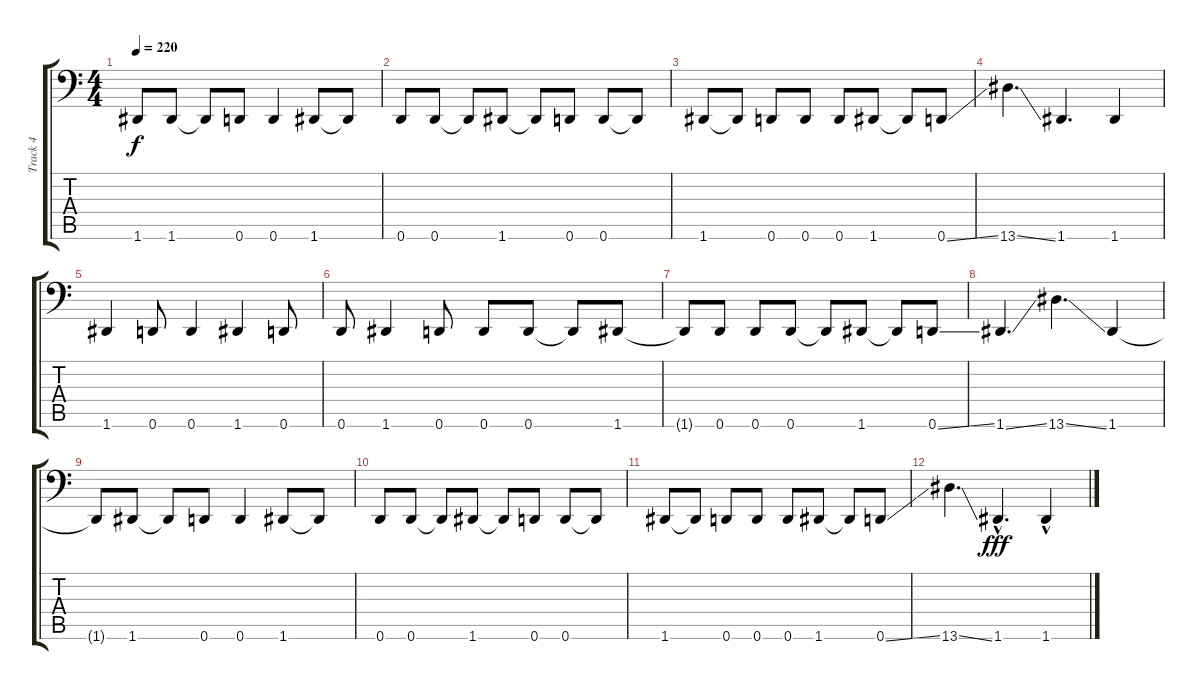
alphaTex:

\track ("Track 4" "Track 4") {instrument electricbassfinger}
\staff {score tabs}
\tuning (D3 A2 F2 C2 G1 D1) {hide}
\ts (4 4)
\tempo 220
\clef f4
\ks c
1.6{t}.8{dy f} 1.6.8 1.6{t}.8 0.6.8 0.6.4 1.6.8 1.6{t}.8 |
0.6.8 0.6.8 0.6{t}.8 1.6.8 1.6{t}.8 0.6.8 0.6.8 0.6{t}.8 |
1.6.8 1.6{t}.8 0.6.8 0.6.8 0.6.8 1.6.8 1.6{t}.8 0.6{ss}.8 |
13.6{ss}.4{d} 1.6.4{d} 1.6.4 |
1.6.4 0.6.8 0.6.4 1.6.4 0.6.8 |
0.6.8 1.6.4 0.6.8 0.6.8 0.6.8 0.6{t}.8 1.6.8 |
1.6{t}.8 0.6.8 0.6.8 0.6.8 0.6{t}.8 1.6.8 1.6{t}.8 0.6{ss}.8 |
1.6{ss}.4{d} 13.6{ss}.4{d} 1.6.4 |
1.6{t}.8 1.6.8 1.6{t}.8 0.6.8 0.6.4 1.6.8 1.6{t}.8 |
0.6.8 0.6.8 0.6{t}.8 1.6.8 1.6{t}.8 0.6.8 0.6.8 0.6{t}.8 |
1.6.8 1.6{t}.8 0.6.8 0.6.8 0.6.8 1.6.8 1.6{t}.8 0.6{ss}.8 |
13.6{ss}.4{d} 1.6{hac}.4{d dy fff} 1.6{hac}.4
